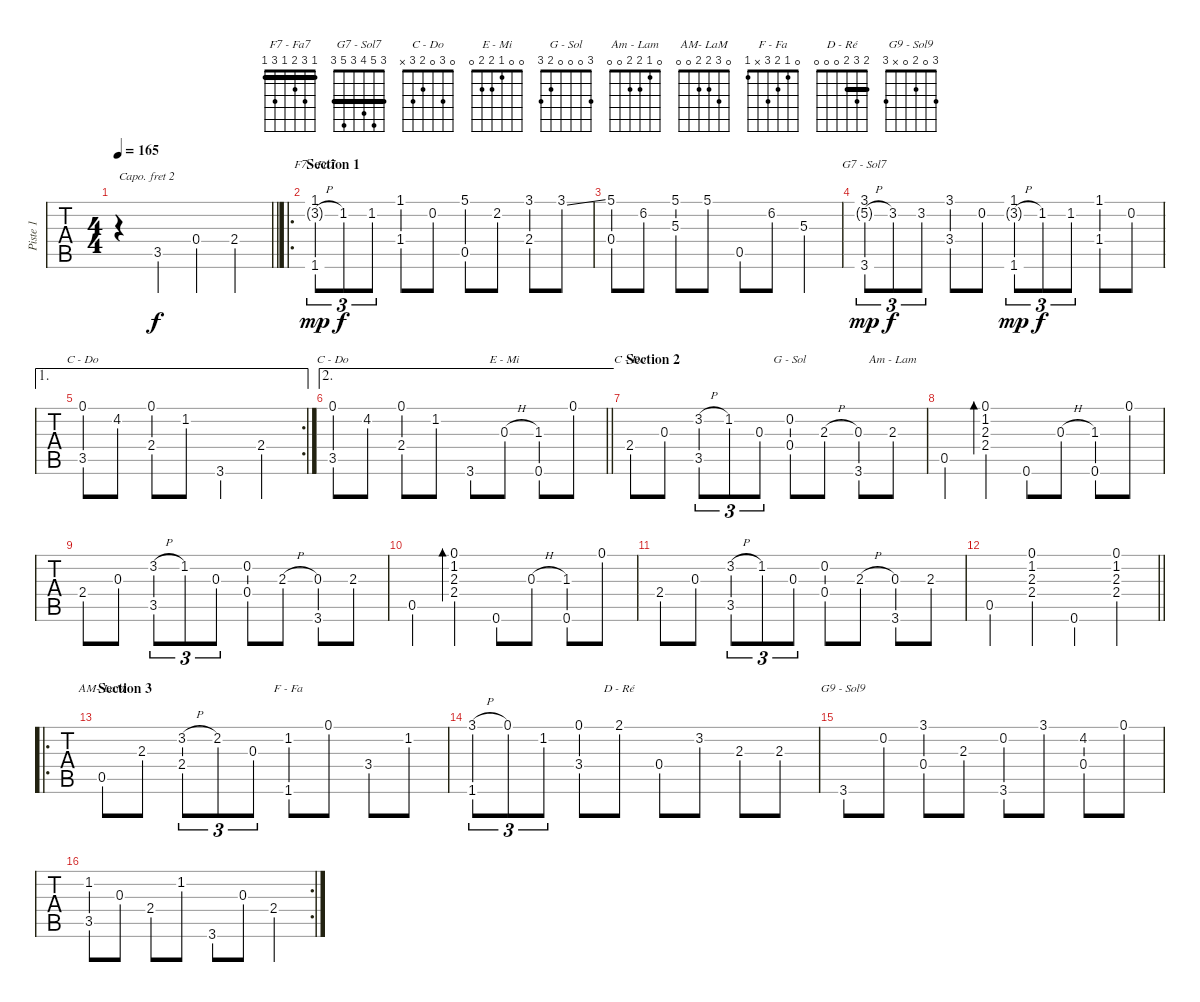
\track ("Piste 1" "Piste 1") {instrument acousticguitarsteel}
\staff {tabs}
\capo 2
\tuning (E4 B3 G3 D3 A2 E2) {hide}
\chord ("F7 - Fa7" 1 3 2 1 3 1) {barre 1}
\chord ("G7 - Sol7" 3 5 4 3 5 3) {barre 3}
\chord ("C - Do" 0 1 0 2 3 x)
\chord ("C - Do" 0 4 0 2 3 x)
\chord ("E - Mi" 0 0 1 2 2 0)
\chord ("C - Do" 0 3 0 2 3 x)
\chord ("G - Sol" 3 0 0 0 2 3)
\chord ("Am - Lam" 0 1 2 2 0 0)
\chord ("AM- LaM" 0 3 2 2 0 0)
\chord ("F - Fa" 0 1 2 3 x 1)
\chord ("D - Ré" 2 3 2 0 0 0) {barre 2}
\chord ("G9 - Sol9" 3 0 2 0 x 3)
\ts (4 4)
\tempo 165
\clef g2
\barLineRight lightlight
\ks c
r.4{dy f instrument acousticguitarsteel} 3.5.4 0.4.4 2.4.4 |
\ro
\section ("" "Section 1")
(1.1 3.2{h g} 1.6).8{tu (3 2) ch "F7 - Fa7" dy mp} 1.2.8{tu (3 2) dy f} 1.2.8{tu (3 2)} (1.1 1.4).8 0.2.8 (5.1 0.5).8 2.2.8 (3.1 2.4).8 3.1{ss}.8 |
(5.1 0.4).8 6.2.8 (5.1 5.3).8 5.1.8 0.5.8 6.2.8 5.3.4 |
(3.1 5.2{h g} 3.6).8{tu (3 2) ch "G7 - Sol7" dy mp} 3.2.8{tu (3 2) dy f} 3.2.8{tu (3 2)} (3.1 3.4).8 0.2.8 (1.1 3.2{h g} 1.6).8{tu (3 2) dy mp} 1.2.8{tu (3 2) dy f} 1.2.8{tu (3 2)} (1.1 1.4).8 0.2.8 |
\ae 1
\rc 2
(0.1 3.5).8{ch "C - Do"} 4.2.8 (0.1 2.4).8 1.2.8 3.6.4 2.4.4 |
\ae 2
\barLineRight lightlight
(0.1 3.5).8{ch "C - Do"} 4.2.8 (0.1 2.4).8 1.2.8 3.6.8 0.3{h}.8{ch "E - Mi"} (1.3 0.6).8 0.1.8 |
\section ("" "Section 2")
2.4.8{ch "C - Do"} 0.3.8 (3.2{h} 3.5).8{tu (3 2)} 1.2.8{tu (3 2)} 0.3.8{tu (3 2)} (0.2 0.4).8{ch "G - Sol"} 2.3{h}.8 (0.3 3.6).8 2.3.8{ch "Am - Lam"} |
0.5.4 (0.1 1.2 2.3 2.4).4{bd 480} 0.6.8 0.3{h}.8 (1.3 0.6).8 0.1.8 |
2.4.8 0.3.8 (3.2{h} 3.5).8{tu (3 2)} 1.2.8{tu (3 2)} 0.3.8{tu (3 2)} (0.2 0.4).8 2.3{h}.8 (0.3 3.6).8 2.3.8 |
0.5.4 (0.1 1.2 2.3 2.4).4{bd 480} 0.6.8 0.3{h}.8 (1.3 0.6).8 0.1.8 |
2.4.8 0.3.8 (3.2{h} 3.5).8{tu (3 2)} 1.2.8{tu (3 2)} 0.3.8{tu (3 2)} (0.2 0.4).8 2.3{h}.8 (0.3 3.6).8 2.3.8 |
\barLineRight lightlight
0.5.4 (0.1 1.2 2.3 2.4).4 0.6.4 (0.1 1.2 2.3 2.4).4 |
\ro
\section ("" "Section 3")
0.5.8{ch "AM- LaM"} 2.3.8 (3.2{h} 2.4).8{tu (3 2)} 2.2.8{tu (3 2)} 0.3.8{tu (3 2)} (1.2 1.6).8{ch "F - Fa"} 0.1.8 3.4.8 1.2.8 |
(3.1{h} 1.6).8{tu (3 2)} 0.1.8{tu (3 2)} 1.2.8{tu (3 2)} (0.1 3.4).8 2.1.8{ch "D - Ré"} 0.4.8 3.2.8{beam split} 2.3.8{beam Down} 2.3.8{beam Down} |
3.6.8{ch "G9 - Sol9"} 0.2.8 (3.1 0.4).8 2.3.8 (0.2 3.6).8 3.1.8 (4.2 0.4).8 0.1.8 |
\rc 2
(1.2 3.5).8 0.3.8 2.4.8 1.2.8 3.6.8 0.3.8 2.4.4
